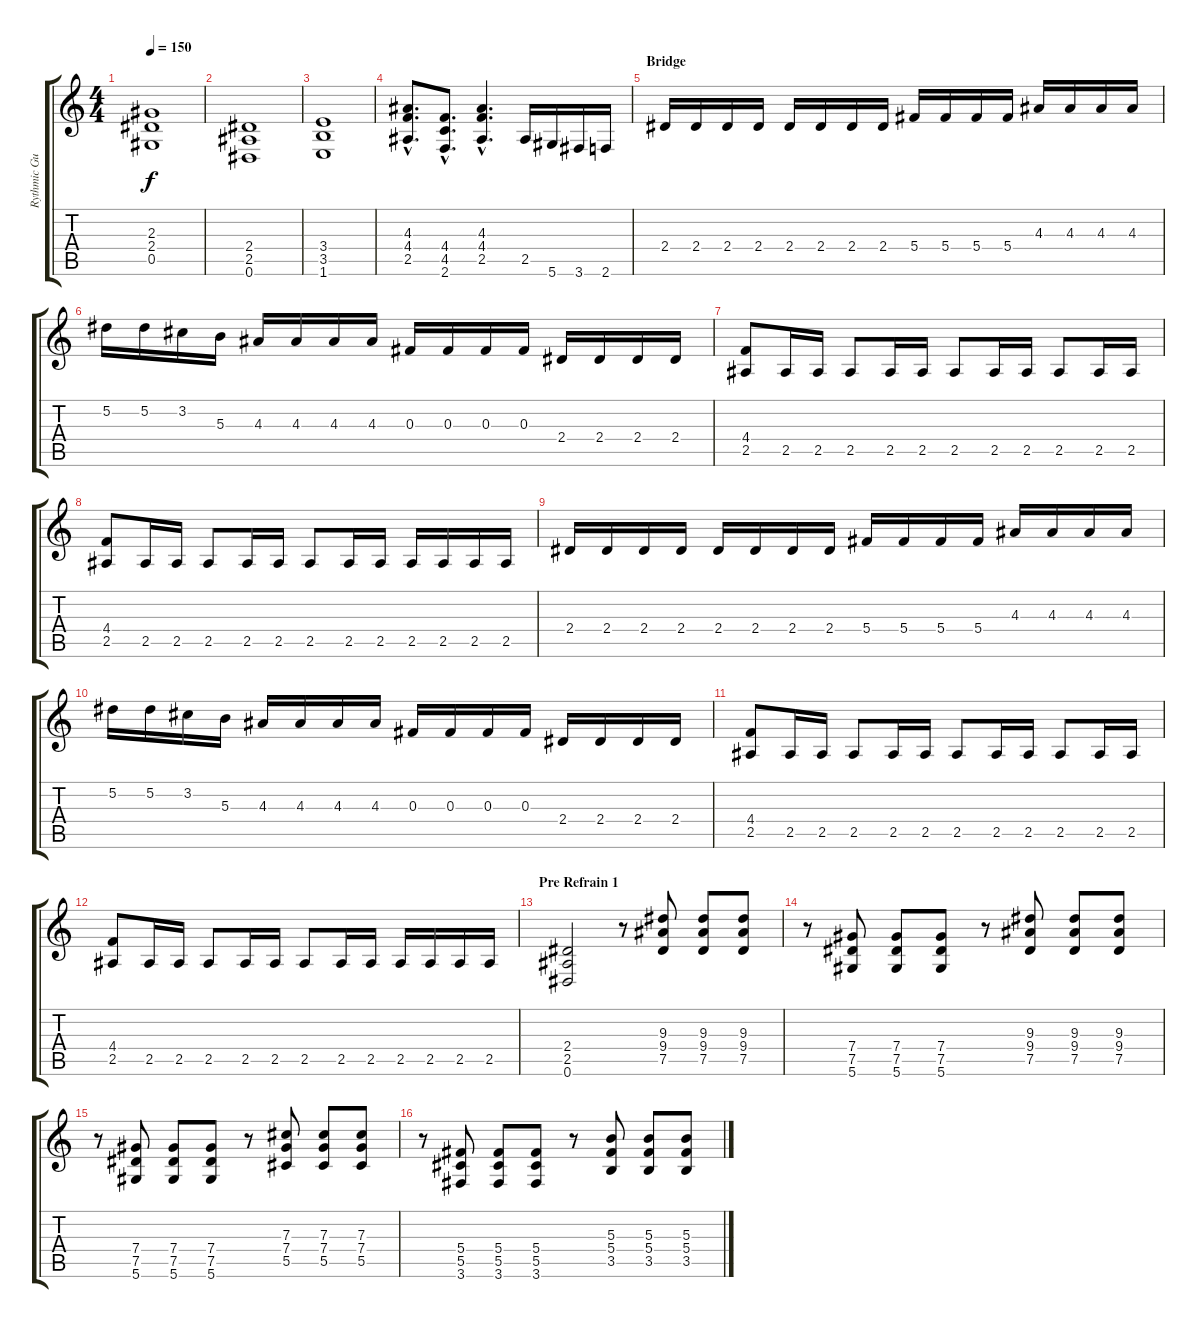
\track ("Rythmic Guitar (Jose A. Garrido)" "Rythmic Gu") {instrument distortionguitar}
\staff {score tabs}
\tuning (Eb4 Bb3 Gb3 Db3 Ab2 Eb2) {hide}
\ts (4 4)
\tempo 150
\clef g2
\ks c
(2.3 2.4 0.5).1{dy f} |
(2.4 2.5 0.6).1 |
(3.4 3.5 1.6).1 |
(4.3{hac} 4.4{hac} 2.5{hac}).8{d} (4.4{hac} 4.5{hac} 2.6{hac}).8{d} (4.3{hac} 4.4{hac} 2.5{hac}).4{d} 2.5.16 5.6.16 3.6.16 2.6.16 |
\section ("" "Bridge")
2.4.16 2.4.16 2.4.16 2.4.16 2.4.16 2.4.16 2.4.16 2.4.16 5.4.16 5.4.16 5.4.16 5.4.16 4.3.16 4.3.16 4.3.16 4.3.16 |
5.2.16 5.2.16 3.2.16 5.3.16 4.3.16 4.3.16 4.3.16 4.3.16 0.3.16 0.3.16 0.3.16 0.3.16 2.4.16 2.4.16 2.4.16 2.4.16 |
(4.4 2.5).8 2.5.16 2.5.16 2.5.8 2.5.16 2.5.16 2.5.8 2.5.16 2.5.16 2.5.8 2.5.16 2.5.16 |
(4.4 2.5).8 2.5.16 2.5.16 2.5.8 2.5.16 2.5.16 2.5.8 2.5.16 2.5.16 2.5.16 2.5.16 2.5.16 2.5.16 |
2.4.16 2.4.16 2.4.16 2.4.16 2.4.16 2.4.16 2.4.16 2.4.16 5.4.16 5.4.16 5.4.16 5.4.16 4.3.16 4.3.16 4.3.16 4.3.16 |
5.2.16 5.2.16 3.2.16 5.3.16 4.3.16 4.3.16 4.3.16 4.3.16 0.3.16 0.3.16 0.3.16 0.3.16 2.4.16 2.4.16 2.4.16 2.4.16 |
(4.4 2.5).8 2.5.16 2.5.16 2.5.8 2.5.16 2.5.16 2.5.8 2.5.16 2.5.16 2.5.8 2.5.16 2.5.16 |
(4.4 2.5).8 2.5.16 2.5.16 2.5.8 2.5.16 2.5.16 2.5.8 2.5.16 2.5.16 2.5.16 2.5.16 2.5.16 2.5.16 |
\section ("" "Pre Refrain 1")
(2.4 2.5 0.6).2 r.8 (9.3 9.4 7.5).8 (9.3 9.4 7.5).8 (9.3 9.4 7.5).8 |
r.8 (7.4 7.5 5.6).8 (7.4 7.5 5.6).8 (7.4 7.5 5.6).8 r.8 (9.3 9.4 7.5).8 (9.3 9.4 7.5).8 (9.3 9.4 7.5).8 |
r.8 (7.4 7.5 5.6).8 (7.4 7.5 5.6).8 (7.4 7.5 5.6).8 r.8 (7.3 7.4 5.5).8 (7.3 7.4 5.5).8 (7.3 7.4 5.5).8 |
r.8 (5.4 5.5 3.6).8 (5.4 5.5 3.6).8 (5.4 5.5 3.6).8 r.8 (5.3 5.4 3.5).8 (5.3 5.4 3.5).8 (5.3 5.4 3.5).8
